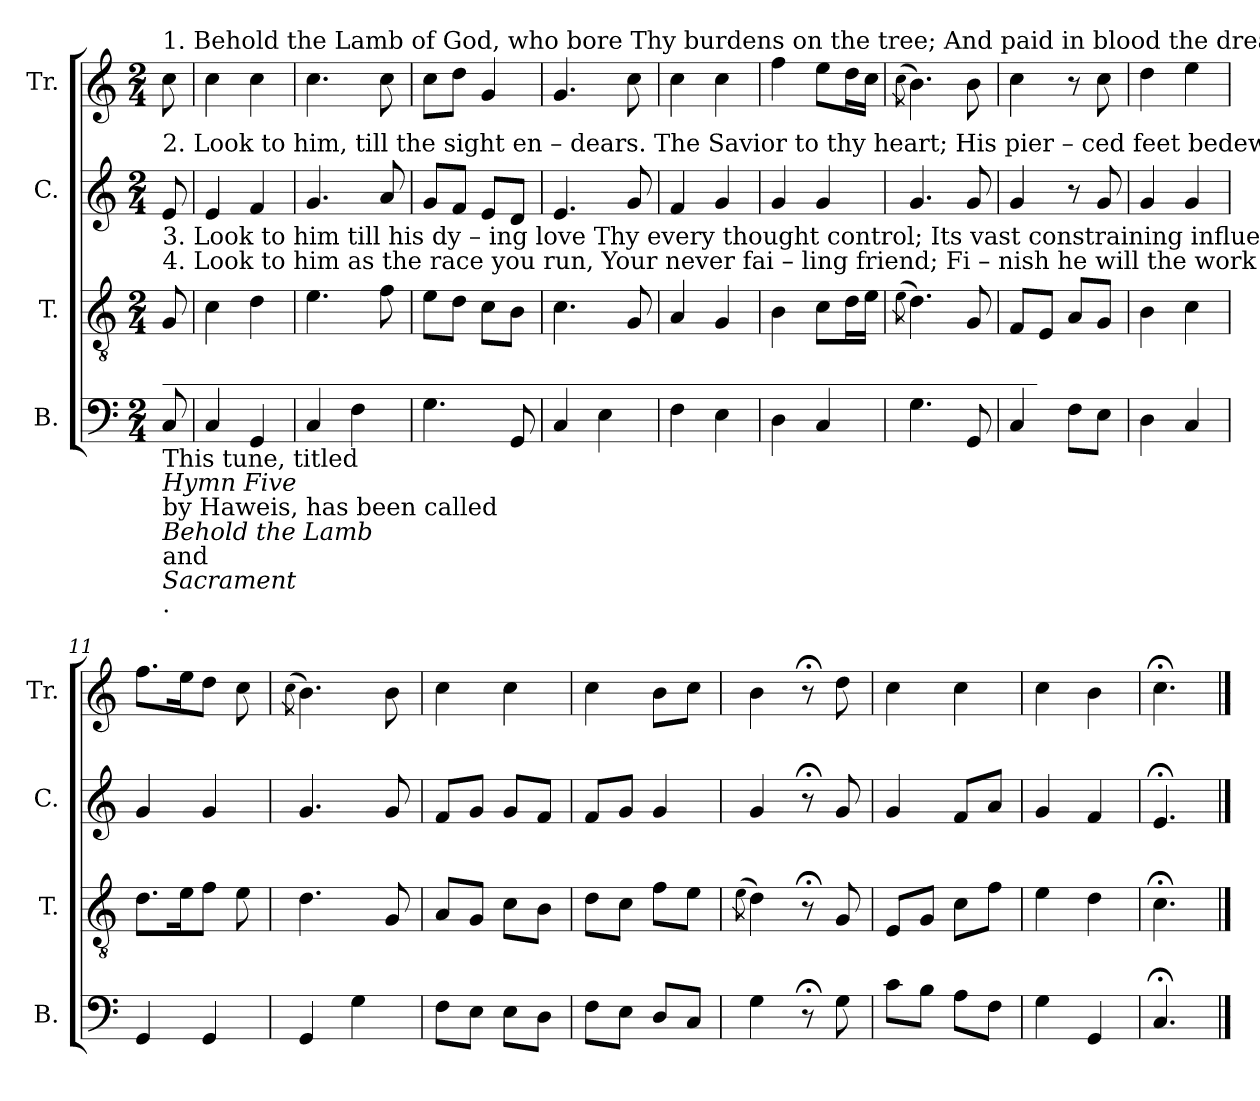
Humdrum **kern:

**kern	**kern	**kern	**kern
*part4	*part3	*part2	*part1
*staff4	*staff3	*staff2	*staff1
*I"B.	*I"T.	*I"C.	*I"Tr.
*I'B.	*I'T.	*I'C.	*I'Tr.
*clefF4	*clefGv2	*clefG2	*clefG2
*k[]	*k[]	*k[]	*k[]
*M2/4	*M2/4	*M2/4	*M2/4
*MM80	*MM80	*MM80	*MM80
=1	=1	=1	=1
!	!	!	!LO:TX:a:t=1. Behold the Lamb of God, who bore Thy burdens on  the  tree; And  paid    in  blood the dreadful  score,  The ran – som  due    for     thee,  The  ransom  due  for thee.
!	!	!LO:TX:a:t=2. Look to him, till the sight en – dears. The Savior  to   thy    heart;  His  pier – ced  feet  bedew  with  tears, Nor  from  his   cross  de – part, Nor  from  his cross depart.	!
!	!	!LO:TX:b:t=3. Look to him  till  his dy – ing    love    Thy every thought control;  Its  vast    constraining  influence prove  O'er  bo  –  dy,   spi –  rit,  soul, O'er  bo – dy,   spirit,  soul.	!
!	!LO:TX:a:t=4. Look to him as  the  race  you   run, Your never fai – ling  friend; Fi – nish  he  will  the  work     be – gun  And grace  in   glo  –  ry     end,  And grace in    glo–ry end.	!	!
!LO:TX:a:t=________________________________________________________________________	!	!	!
!LO:TX:b:t=This tune, titled	!	!	!
!LO:TX:b:i:t=Hymn Five	!	!	!
!LO:TX:b:t=by Haweis, has been called	!	!	!
!LO:TX:b:i:t=Behold the Lamb	!	!	!
!LO:TX:b:t=and	!	!	!
!LO:TX:b:i:t=Sacrament	!	!	!
!LO:TX:b:t=.	!	!	!
8C!/	8G!/	8e!/	8cc!\
=2	=2	=2	=2
4C!/	4c!\	4e!/	4cc!\
4GG!/	4d!\	4f!/	4cc!\
=3	=3	=3	=3
4C!/	4.e!\	4.g!/	4.cc!\
4F!\	.	.	.
.	8f!\	8a!/	8cc!\
=4	=4	=4	=4
4.G!\	8e!\L	8g!/L	8cc!\L
.	8d!\J	8f!/J	8dd!\J
.	8c!\L	8e!/L	4g!/
8GG!/	8B!\J	8d!/J	.
=5	=5	=5	=5
4C!/	4.c!\	4.e!/	4.g!/
4E!\	.	.	.
.	8G!/	8g!/	8cc!\
=6	=6	=6	=6
4F!\	4A!/	4f!/	4cc!\
4E!\	4G!/	4g!/	4cc!\
=7	=7	=7	=7
4D!\	4B!\	4g!/	4ff!\
4C!/	8c!\L	4g!/	8ee!\L
.	16d!\L	.	16dd!\L
.	16e!\JJ	.	16cc!\JJ
=8	=8	=8	=8
.	(8qe!\	.	(8qcc!\
4.G!\	4.d!\)	4.g!/	4.b!\)
8GG!/	8G!/	8g!/	8b!\
=9	=9	=9	=9
4C!/	8F!/L	4g!/	4cc!\
.	8E!/J	.	.
8F!\L	8A!/L	8r	8r
8E!\J	8G!/J	8g!/	8cc!\
=10	=10	=10	=10
4D!\	4B!\	4g!/	4dd!\
4C!/	4c!\	4g!/	4ee!\
=11	=11	=11	=11
4GG!/	8.d!\L	4g!/	8.ff!\L
.	16e!\K	.	16ee!\K
4GG!/	8f!\J	4g!/	8dd!\J
.	8e!\	.	8cc!\
=12	=12	=12	=12
.	.	.	(8qcc!\
4GG!/	4.d!\	4.g!/	4.b!\)
4G!\	.	.	.
.	8G!/	8g!/	8b!\
=13	=13	=13	=13
8F!\L	8A!/L	8f!/L	4cc!\
8E!\J	8G!/J	8g!/J	.
8E!\L	8c!\L	8g!/L	4cc!\
8D!\J	8B!\J	8f!/J	.
=14	=14	=14	=14
8F!\L	8d!\L	8f!/L	4cc!\
8E!\J	8c!\J	8g!/J	.
8D!/L	8f!\L	4g!/	8b!\L
8C!/J	8e!\J	.	8cc!\J
=15	=15	=15	=15
.	(8qe!\	.	.
4G!\	4d!\)	4g!/	4b!\
8r;<	8r;<	8r;<	8r;<
8G!\	8G!/	8g!/	8dd!\
=16	=16	=16	=16
8c!\L	8E!/L	4g!/	4cc!\
8B!\J	8G!/J	.	.
8A!\L	8c!\L	8f!/L	4cc!\
8F!\J	8f!\J	8a!/J	.
=17	=17	=17	=17
4G!\	4e!\	4g!/	4cc!\
4GG!/	4d!\	4f!/	4b!\
=18	=18	=18	=18
4.C;<!/	4.c;<!\	4.e;<!/	4.cc;<!\
==	==	==	==
*-	*-	*-	*-
